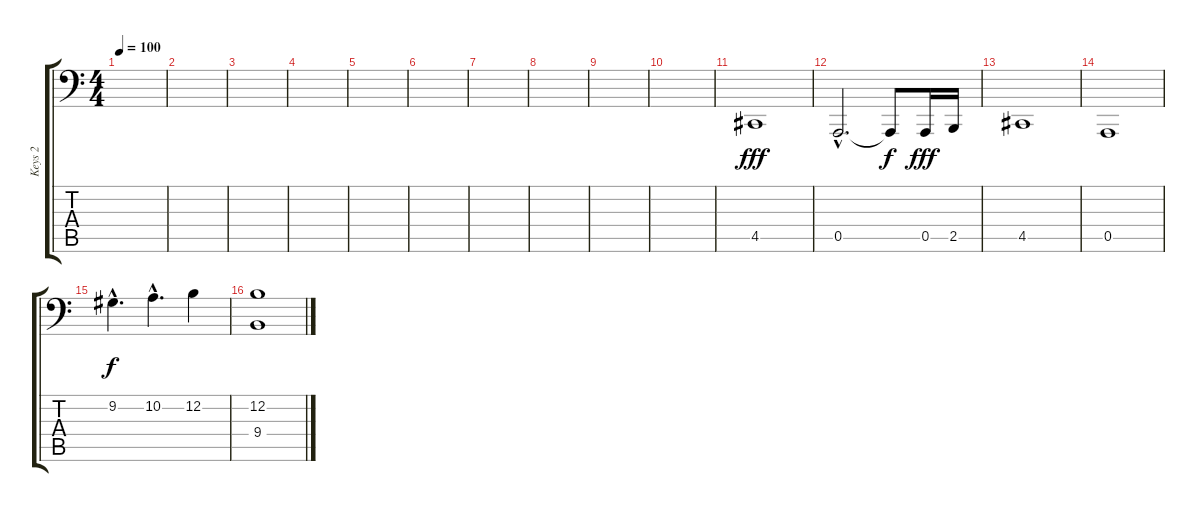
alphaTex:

\track ("Keys 2" "Keys 2") {instrument viola}
\staff {score tabs}
\tuning (E3 B2 G2 D2 A1 E1) {hide}
\ts (4 4)
\tempo 100
\clef f4
\ks c
|
|
|
|
|
|
|
|
|
|
4.5.1{dy fff} |
0.5{hac}.2{d} 0.5{t}.8{dy f} 0.5.16{dy fff} 2.5.16 |
4.5.1 |
0.5.1 |
9.2{hac}.4{d dy f} 10.2{hac}.4{d} 12.2.4 |
(12.2 9.4).1
